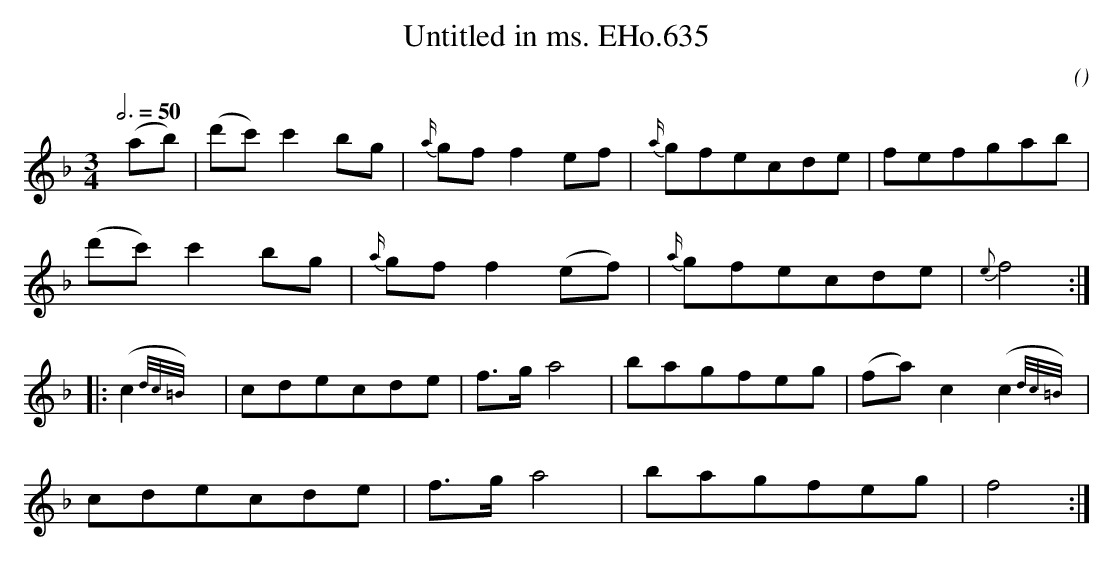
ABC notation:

X:1
T:Untitled in ms. EHo.635
M:3/4
L:1/8
Q:3/4=50
C:
O:
K:F
y(ab) | (d'c') c'2bg | {a/}gf f2 ef | {a/}gfecde | fefgab |
(d'c') c'2 bg | {a/}gf f2 (ef) | {a/}gfecde | {e}f4 :|
|: (c2{d/c/=B/})y | cdecde | f>g a4 | bagfeg | (fa) c2(c2{d/c/=B/}) |
cdecde | f>g a4 | bagfeg | f4 :|
